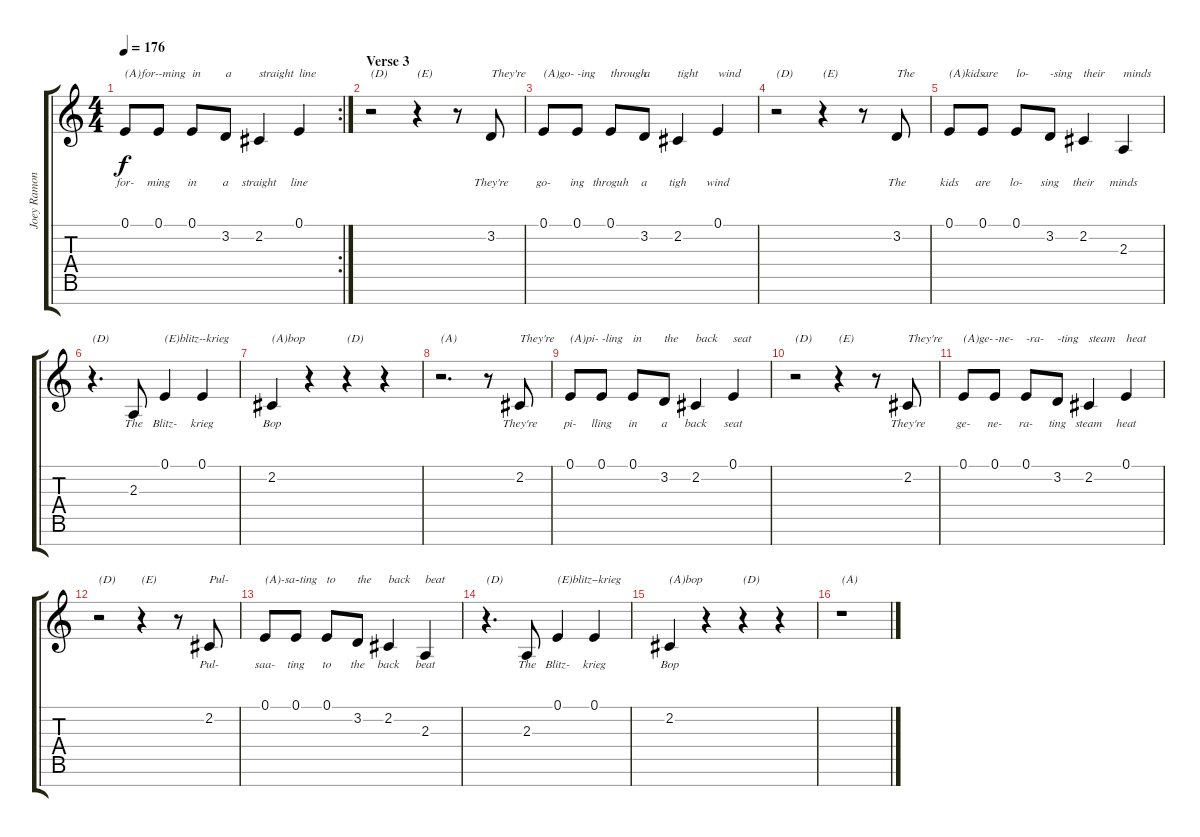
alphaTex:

\track ("Joey Ramone" "Joey Ramon") {instrument altosax}
\staff {score tabs}
\tuning (E4 B3 G3 D3 A2 E2 B1) {hide}
\rc 2
\ts (4 4)
\tempo 176
\clef g2
\ks c
0.1.8{txt "(A)for-" lyrics (0 "for-") lyrics (1 "") lyrics (2 "") lyrics (3 "") lyrics (4 "") dy f} 0.1.8{txt "-ming" lyrics (0 "ming") lyrics (1 "") lyrics (2 "") lyrics (3 "") lyrics (4 "")} 0.1.8{txt "in" lyrics (0 "in") lyrics (1 "") lyrics (2 "") lyrics (3 "") lyrics (4 "")} 3.2.8{txt "a" lyrics (0 "a") lyrics (1 "") lyrics (2 "") lyrics (3 "") lyrics (4 "")} 2.2.4{txt "straight" lyrics (0 "straight") lyrics (1 "") lyrics (2 "") lyrics (3 "") lyrics (4 "")} 0.1.4{txt "line" lyrics (0 "line") lyrics (1 "") lyrics (2 "") lyrics (3 "") lyrics (4 "")} |
\section ("" "Verse 3")
r.2{txt "(D)"} r.4{txt "(E)"} r.8 3.2.8{txt "They're" lyrics (0 "They're") lyrics (1 "") lyrics (2 "") lyrics (3 "") lyrics (4 "")} |
0.1.8{txt "(A)go-" lyrics (0 "go-") lyrics (1 "") lyrics (2 "") lyrics (3 "") lyrics (4 "")} 0.1.8{txt "-ing" lyrics (0 "ing") lyrics (1 "") lyrics (2 "") lyrics (3 "") lyrics (4 "")} 0.1.8{txt "through" lyrics (0 "throguh") lyrics (1 "") lyrics (2 "") lyrics (3 "") lyrics (4 "")} 3.2.8{txt "a" lyrics (0 "a") lyrics (1 "") lyrics (2 "") lyrics (3 "") lyrics (4 "")} 2.2.4{txt "tight" lyrics (0 "tigh") lyrics (1 "") lyrics (2 "") lyrics (3 "") lyrics (4 "")} 0.1.4{txt "wind" lyrics (0 "wind") lyrics (1 "") lyrics (2 "") lyrics (3 "") lyrics (4 "")} |
r.2{txt "(D)"} r.4{txt "(E)"} r.8 3.2.8{txt "The" lyrics (0 "The") lyrics (1 "") lyrics (2 "") lyrics (3 "") lyrics (4 "")} |
0.1.8{txt "(A)kids" lyrics (0 "kids") lyrics (1 "") lyrics (2 "") lyrics (3 "") lyrics (4 "")} 0.1.8{txt "are" lyrics (0 "are") lyrics (1 "") lyrics (2 "") lyrics (3 "") lyrics (4 "")} 0.1.8{txt "lo-" lyrics (0 "lo-") lyrics (1 "") lyrics (2 "") lyrics (3 "") lyrics (4 "")} 3.2.8{txt "-sing" lyrics (0 "sing") lyrics (1 "") lyrics (2 "") lyrics (3 "") lyrics (4 "")} 2.2.4{txt "their" lyrics (0 "their") lyrics (1 "") lyrics (2 "") lyrics (3 "") lyrics (4 "")} 2.3.4{txt "minds" lyrics (0 "minds") lyrics (1 "") lyrics (2 "") lyrics (3 "") lyrics (4 "")} |
r.4{d txt "(D)"} 2.3.8{lyrics (0 "The") lyrics (1 "") lyrics (2 "") lyrics (3 "") lyrics (4 "")} 0.1.4{txt "(E)blitz-" lyrics (0 "Blitz-") lyrics (1 "") lyrics (2 "") lyrics (3 "") lyrics (4 "")} 0.1.4{txt "-krieg" lyrics (0 "krieg") lyrics (1 "") lyrics (2 "") lyrics (3 "") lyrics (4 "")} |
2.2.4{txt "(A)bop" lyrics (0 "Bop") lyrics (1 "") lyrics (2 "") lyrics (3 "") lyrics (4 "")} r.4 r.4{txt "(D)"} r.4 |
r.2{d txt "(A)"} r.8 2.2.8{txt "They're" lyrics (0 "They're") lyrics (1 "") lyrics (2 "") lyrics (3 "") lyrics (4 "")} |
0.1.8{txt "(A)pi-" lyrics (0 "pi-") lyrics (1 "") lyrics (2 "") lyrics (3 "") lyrics (4 "")} 0.1.8{txt "-ling" lyrics (0 "lling") lyrics (1 "") lyrics (2 "") lyrics (3 "") lyrics (4 "")} 0.1.8{txt "in" lyrics (0 "in") lyrics (1 "") lyrics (2 "") lyrics (3 "") lyrics (4 "")} 3.2.8{txt "the" lyrics (0 "a") lyrics (1 "") lyrics (2 "") lyrics (3 "") lyrics (4 "")} 2.2.4{txt "back" lyrics (0 "back") lyrics (1 "") lyrics (2 "") lyrics (3 "") lyrics (4 "")} 0.1.4{txt "seat" lyrics (0 "seat") lyrics (1 "") lyrics (2 "") lyrics (3 "") lyrics (4 "")} |
r.2{txt "(D)"} r.4{txt "(E)"} r.8 2.2.8{txt "They're" lyrics (0 "They're") lyrics (1 "") lyrics (2 "") lyrics (3 "") lyrics (4 "")} |
0.1.8{txt "(A)ge-" lyrics (0 "ge-") lyrics (1 "") lyrics (2 "") lyrics (3 "") lyrics (4 "")} 0.1.8{txt "-ne-" lyrics (0 "ne-") lyrics (1 "") lyrics (2 "") lyrics (3 "") lyrics (4 "")} 0.1.8{txt "-ra-" lyrics (0 "ra-") lyrics (1 "") lyrics (2 "") lyrics (3 "") lyrics (4 "")} 3.2.8{txt "-ting" lyrics (0 "ting") lyrics (1 "") lyrics (2 "") lyrics (3 "") lyrics (4 "")} 2.2.4{txt "steam" lyrics (0 "steam") lyrics (1 "") lyrics (2 "") lyrics (3 "") lyrics (4 "")} 0.1.4{txt "heat" lyrics (0 "heat") lyrics (1 "") lyrics (2 "") lyrics (3 "") lyrics (4 "")} |
r.2{txt "(D)"} r.4{txt "(E)"} r.8 2.2.8{txt "Pul-" lyrics (0 "Pul-") lyrics (1 "") lyrics (2 "") lyrics (3 "") lyrics (4 "")} |
0.1.8{txt "(A)-sa-" lyrics (0 "saa-") lyrics (1 "") lyrics (2 "") lyrics (3 "") lyrics (4 "")} 0.1.8{txt "-ting" lyrics (0 "ting") lyrics (1 "") lyrics (2 "") lyrics (3 "") lyrics (4 "")} 0.1.8{txt "to" lyrics (0 "to") lyrics (1 "") lyrics (2 "") lyrics (3 "") lyrics (4 "")} 3.2.8{txt "the" lyrics (0 "the") lyrics (1 "") lyrics (2 "") lyrics (3 "") lyrics (4 "")} 2.2.4{txt "back" lyrics (0 "back") lyrics (1 "") lyrics (2 "") lyrics (3 "") lyrics (4 "")} 2.3.4{txt "beat" lyrics (0 "beat") lyrics (1 "") lyrics (2 "") lyrics (3 "") lyrics (4 "")} |
r.4{d txt "(D)"} 2.3.8{lyrics (0 "The") lyrics (1 "") lyrics (2 "") lyrics (3 "") lyrics (4 "")} 0.1.4{txt "(E)blitz-" lyrics (0 "Blitz-") lyrics (1 "") lyrics (2 "") lyrics (3 "") lyrics (4 "")} 0.1.4{txt "-krieg" lyrics (0 "krieg") lyrics (1 "") lyrics (2 "") lyrics (3 "") lyrics (4 "")} |
2.2.4{txt "(A)bop" lyrics (0 "Bop") lyrics (1 "") lyrics (2 "") lyrics (3 "") lyrics (4 "")} r.4 r.4{txt "(D)"} r.4 |
r.1{txt "(A)"}
